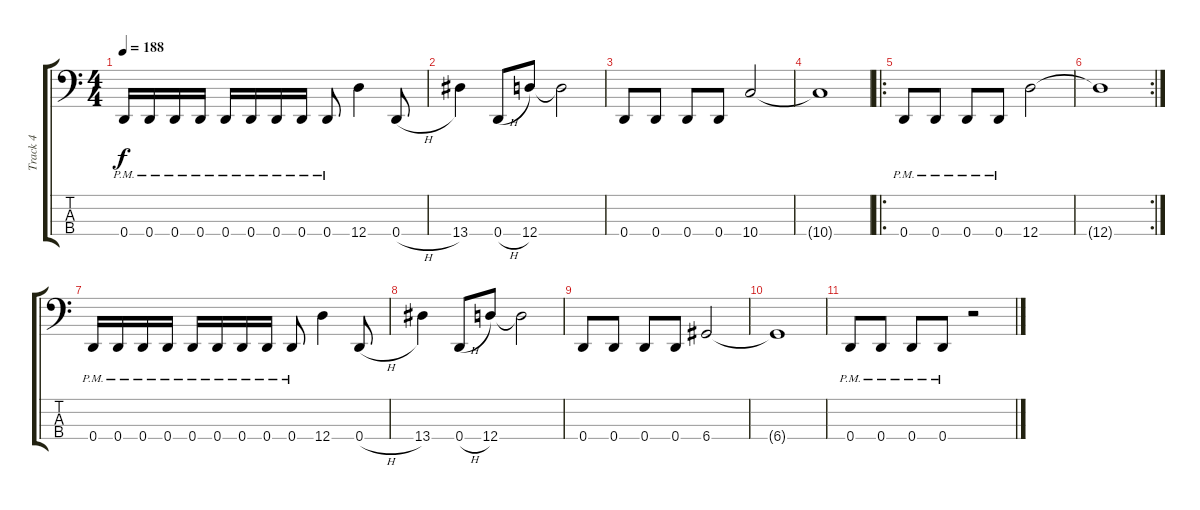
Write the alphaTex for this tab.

\track ("Track 4" "Track 4") {instrument electricbassfinger}
\staff {score tabs}
\tuning (F2 C2 G1 D1) {hide}
\ts (4 4)
\tempo 188
\clef f4
\ks c
0.4{pm}.16{dy f} 0.4{pm}.16 0.4{pm}.16 0.4{pm}.16 0.4{pm}.16 0.4{pm}.16 0.4{pm}.16 0.4{pm}.16 0.4{pm}.8 12.4.4 0.4{h}.8 |
13.4.4 0.4{h}.8 12.4.8 12.4{t}.2 |
0.4.8 0.4.8 0.4.8 0.4.8 10.4.2 |
10.4{t}.1 |
\ro
0.4{pm}.8 0.4{pm}.8 0.4{pm}.8 0.4{pm}.8 12.4.2 |
\rc 2
12.4{t}.1 |
0.4{pm}.16 0.4{pm}.16 0.4{pm}.16 0.4{pm}.16 0.4{pm}.16 0.4{pm}.16 0.4{pm}.16 0.4{pm}.16 0.4{pm}.8 12.4.4 0.4{h}.8 |
13.4.4 0.4{h}.8 12.4.8 12.4{t}.2 |
0.4.8 0.4.8 0.4.8 0.4.8 6.4.2 |
6.4{t}.1 |
0.4{pm}.8 0.4{pm}.8 0.4{pm}.8 0.4{pm}.8 r.2
